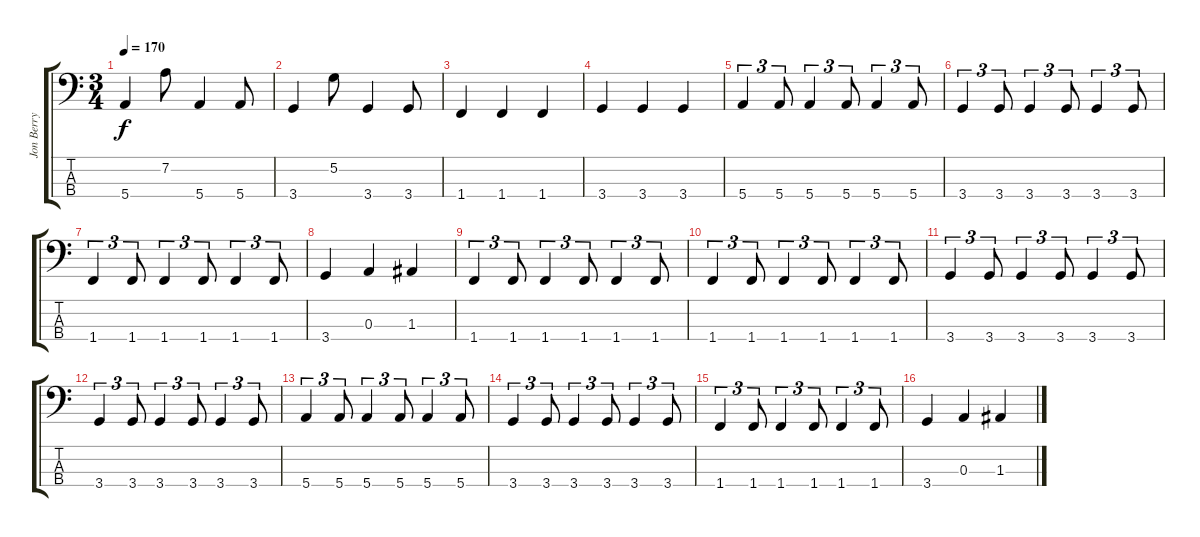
\track ("Jon Berry" "Jon Berry") {instrument electricbasspick}
\staff {score tabs}
\tuning (G2 D2 A1 E1) {hide}
\ts (3 4)
\tempo 170
\clef f4
\ks c
5.4.4{dy f} 7.2.8 5.4.4 5.4.8 |
3.4.4 5.2.8 3.4.4 3.4.8 |
1.4.4 1.4.4 1.4.4 |
3.4.4 3.4.4 3.4.4 |
5.4.4{tu (3 2)} 5.4.8{tu (3 2)} 5.4.4{tu (3 2)} 5.4.8{tu (3 2)} 5.4.4{tu (3 2)} 5.4.8{tu (3 2)} |
3.4.4{tu (3 2)} 3.4.8{tu (3 2)} 3.4.4{tu (3 2)} 3.4.8{tu (3 2)} 3.4.4{tu (3 2)} 3.4.8{tu (3 2)} |
1.4.4{tu (3 2)} 1.4.8{tu (3 2)} 1.4.4{tu (3 2)} 1.4.8{tu (3 2)} 1.4.4{tu (3 2)} 1.4.8{tu (3 2)} |
3.4.4 0.3.4 1.3.4 |
1.4.4{tu (3 2)} 1.4.8{tu (3 2)} 1.4.4{tu (3 2)} 1.4.8{tu (3 2)} 1.4.4{tu (3 2)} 1.4.8{tu (3 2)} |
1.4.4{tu (3 2)} 1.4.8{tu (3 2)} 1.4.4{tu (3 2)} 1.4.8{tu (3 2)} 1.4.4{tu (3 2)} 1.4.8{tu (3 2)} |
3.4.4{tu (3 2)} 3.4.8{tu (3 2)} 3.4.4{tu (3 2)} 3.4.8{tu (3 2)} 3.4.4{tu (3 2)} 3.4.8{tu (3 2)} |
3.4.4{tu (3 2)} 3.4.8{tu (3 2)} 3.4.4{tu (3 2)} 3.4.8{tu (3 2)} 3.4.4{tu (3 2)} 3.4.8{tu (3 2)} |
5.4.4{tu (3 2)} 5.4.8{tu (3 2)} 5.4.4{tu (3 2)} 5.4.8{tu (3 2)} 5.4.4{tu (3 2)} 5.4.8{tu (3 2)} |
3.4.4{tu (3 2)} 3.4.8{tu (3 2)} 3.4.4{tu (3 2)} 3.4.8{tu (3 2)} 3.4.4{tu (3 2)} 3.4.8{tu (3 2)} |
1.4.4{tu (3 2)} 1.4.8{tu (3 2)} 1.4.4{tu (3 2)} 1.4.8{tu (3 2)} 1.4.4{tu (3 2)} 1.4.8{tu (3 2)} |
3.4.4 0.3.4 1.3.4
